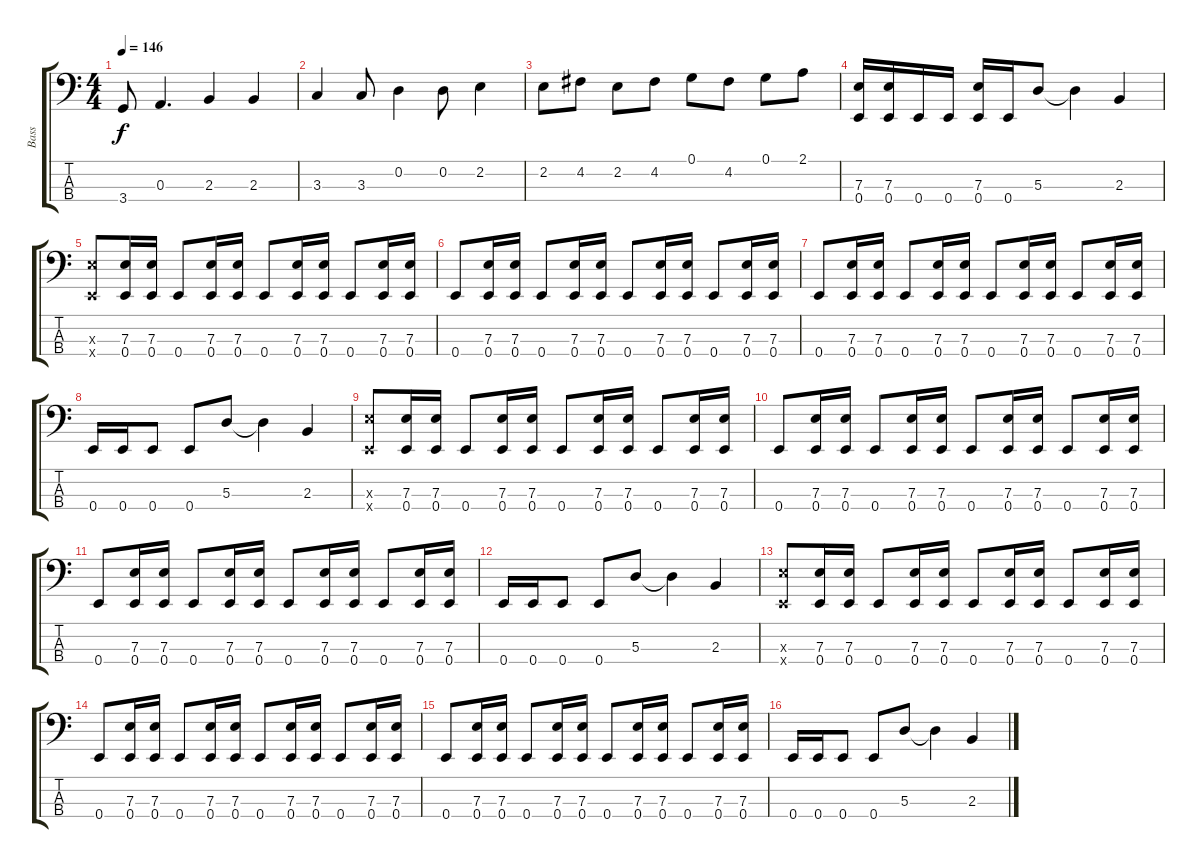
\track ("Bass" "Bass") {instrument electricbasspick}
\staff {score tabs}
\tuning (G2 D2 A1 E1) {hide}
\ts (4 4)
\tempo 146
\clef f4
\ks c
3.4{t}.8{dy f} 0.3.4{d} 2.3.4 2.3.4 |
3.3.4 3.3.8 0.2.4 0.2.8 2.2.4 |
2.2.8 4.2.8 2.2.8 4.2.8 0.1.8 4.2.8 0.1.8 2.1.8 |
(7.3 0.4).16 (7.3 0.4).16 0.4.16 0.4.16 (7.3 0.4).16 0.4.16 5.3.8 5.3{t}.4 2.3.4 |
(7.3{x} 0.4{x}).8 (7.3 0.4).16 (7.3 0.4).16 0.4.8 (7.3 0.4).16 (7.3 0.4).16 0.4.8 (7.3 0.4).16 (7.3 0.4).16 0.4.8 (7.3 0.4).16 (7.3 0.4).16 |
0.4.8 (7.3 0.4).16 (7.3 0.4).16 0.4.8 (7.3 0.4).16 (7.3 0.4).16 0.4.8 (7.3 0.4).16 (7.3 0.4).16 0.4.8 (7.3 0.4).16 (7.3 0.4).16 |
0.4.8 (7.3 0.4).16 (7.3 0.4).16 0.4.8 (7.3 0.4).16 (7.3 0.4).16 0.4.8 (7.3 0.4).16 (7.3 0.4).16 0.4.8 (7.3 0.4).16 (7.3 0.4).16 |
0.4.16 0.4.16 0.4.8 0.4.8 5.3.8 5.3{t}.4 2.3.4 |
(7.3{x} 0.4{x}).8 (7.3 0.4).16 (7.3 0.4).16 0.4.8 (7.3 0.4).16 (7.3 0.4).16 0.4.8 (7.3 0.4).16 (7.3 0.4).16 0.4.8 (7.3 0.4).16 (7.3 0.4).16 |
0.4.8 (7.3 0.4).16 (7.3 0.4).16 0.4.8 (7.3 0.4).16 (7.3 0.4).16 0.4.8 (7.3 0.4).16 (7.3 0.4).16 0.4.8 (7.3 0.4).16 (7.3 0.4).16 |
0.4.8 (7.3 0.4).16 (7.3 0.4).16 0.4.8 (7.3 0.4).16 (7.3 0.4).16 0.4.8 (7.3 0.4).16 (7.3 0.4).16 0.4.8 (7.3 0.4).16 (7.3 0.4).16 |
0.4.16 0.4.16 0.4.8 0.4.8 5.3.8 5.3{t}.4 2.3.4 |
(7.3{x} 0.4{x}).8 (7.3 0.4).16 (7.3 0.4).16 0.4.8 (7.3 0.4).16 (7.3 0.4).16 0.4.8 (7.3 0.4).16 (7.3 0.4).16 0.4.8 (7.3 0.4).16 (7.3 0.4).16 |
0.4.8 (7.3 0.4).16 (7.3 0.4).16 0.4.8 (7.3 0.4).16 (7.3 0.4).16 0.4.8 (7.3 0.4).16 (7.3 0.4).16 0.4.8 (7.3 0.4).16 (7.3 0.4).16 |
0.4.8 (7.3 0.4).16 (7.3 0.4).16 0.4.8 (7.3 0.4).16 (7.3 0.4).16 0.4.8 (7.3 0.4).16 (7.3 0.4).16 0.4.8 (7.3 0.4).16 (7.3 0.4).16 |
0.4.16 0.4.16 0.4.8 0.4.8 5.3.8 5.3{t}.4 2.3.4
